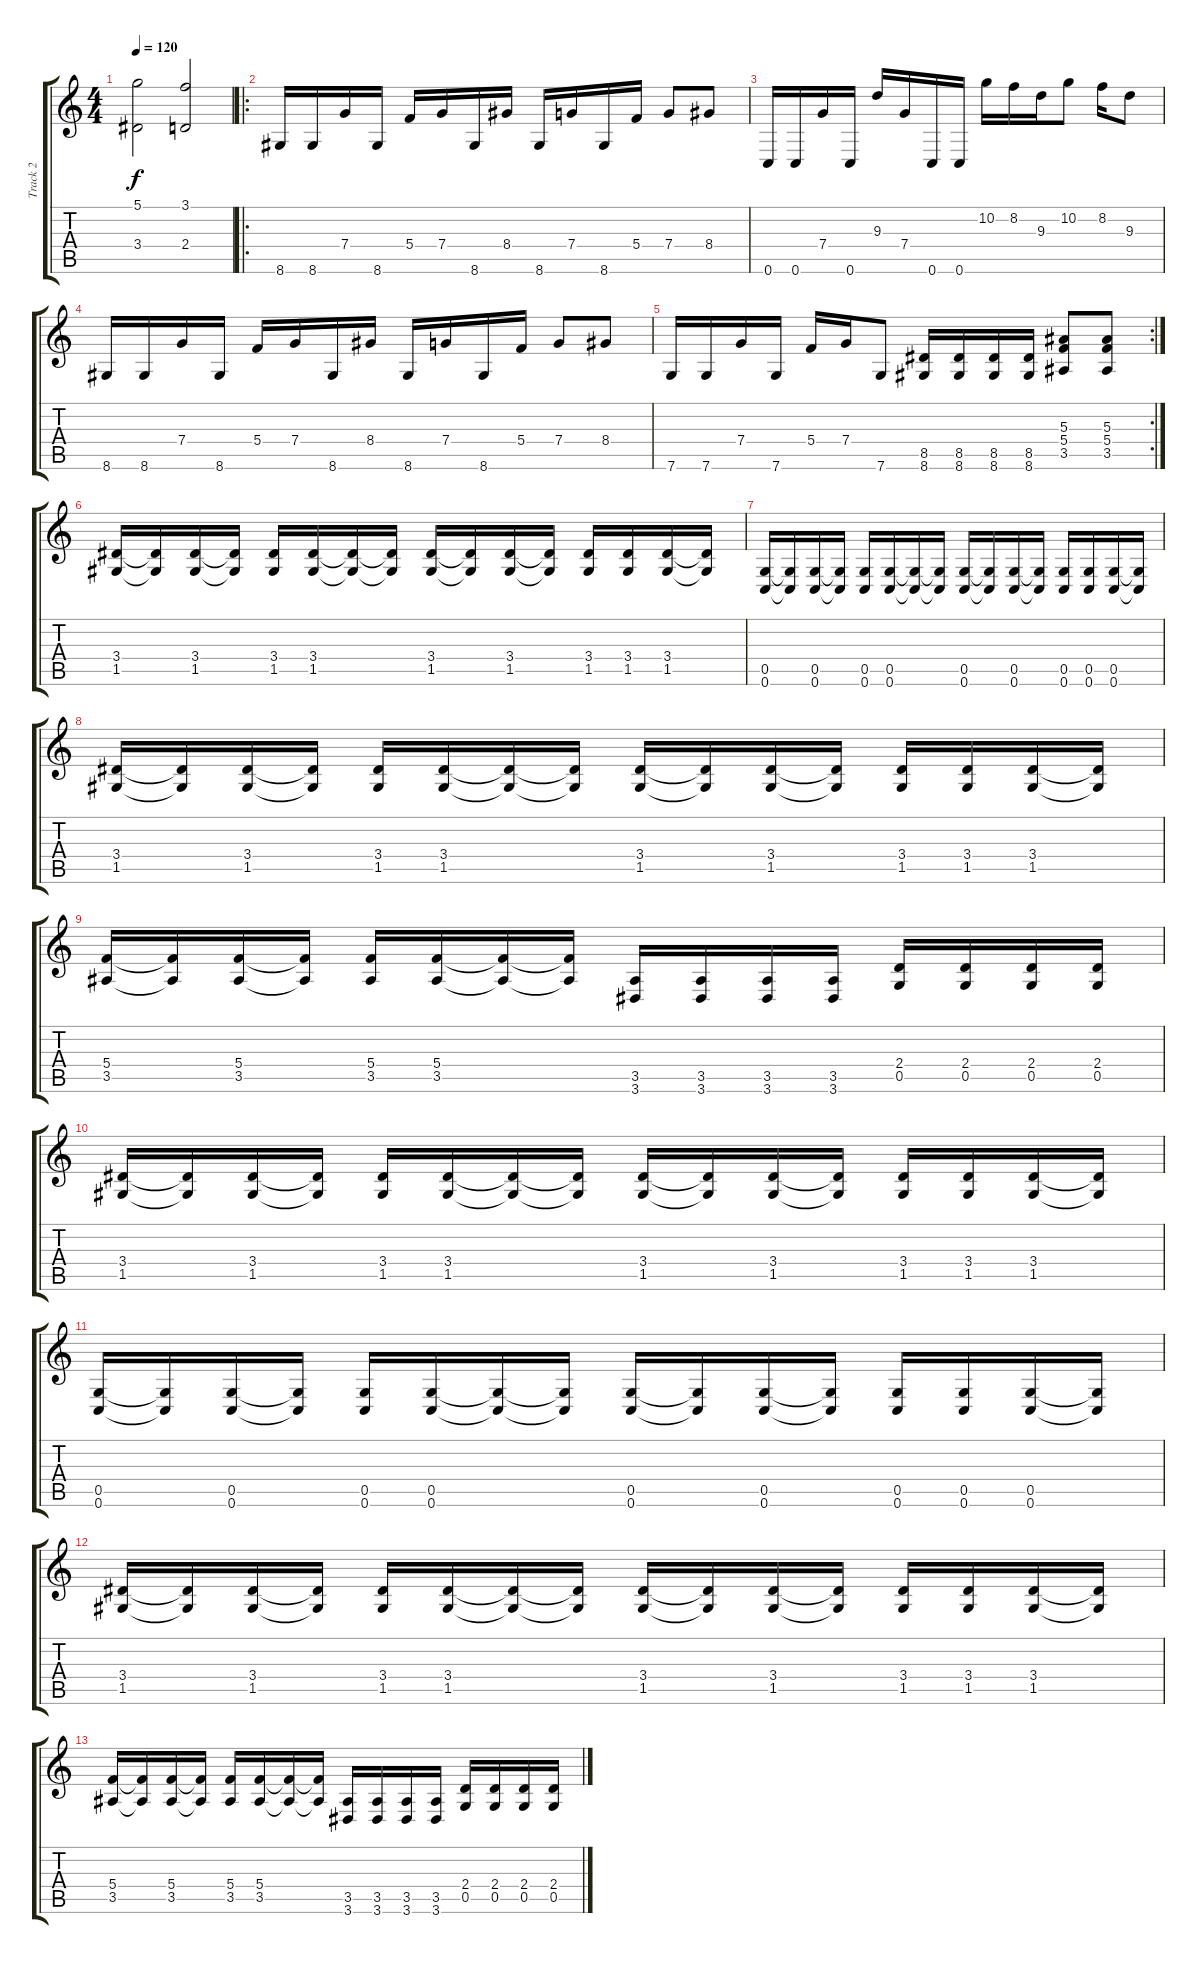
\track ("Track 2" "Track 2") {instrument distortionguitar}
\staff {score tabs}
\tuning (D4 A3 F3 C3 G2 C2) {hide}
\ts (4 4)
\tempo 120
\clef g2
\ks c
(5.1 3.4).2{dy f instrument distortionguitar} (3.1 2.4).2 |
\ro
8.6.16 8.6.16 7.4.16 8.6.16 5.4.16 7.4.16 8.6.16 8.4.16 8.6.16 7.4.16 8.6.16 5.4.16 7.4.8 8.4.8 |
0.6.16 0.6.16 7.4.16 0.6.16 9.3.16 7.4.16 0.6.16 0.6.16 10.2.16 8.2.16 9.3.16 10.2.8 8.2.16 9.3.8 |
8.6.16 8.6.16 7.4.16 8.6.16 5.4.16 7.4.16 8.6.16 8.4.16 8.6.16 7.4.16 8.6.16 5.4.16 7.4.8 8.4.8 |
\rc 2
7.6.16 7.6.16 7.4.16 7.6.16 5.4.16 7.4.16 7.6.8 (8.5 8.6).16 (8.5 8.6).16 (8.5 8.6).16 (8.5 8.6).16 (5.3 5.4 3.5).8 (5.3 5.4 3.5).8 |
(3.4 1.5).16 (3.4{t} 1.5{t}).16 (3.4 1.5).16 (3.4{t} 1.5{t}).16 (3.4 1.5).16 (3.4 1.5).16 (3.4{t} 1.5{t}).16 (3.4{t} 1.5{t}).16 (3.4 1.5).16 (3.4{t} 1.5{t}).16 (3.4 1.5).16 (3.4{t} 1.5{t}).16 (3.4 1.5).16 (3.4 1.5).16 (3.4 1.5).16 (3.4{t} 1.5{t}).16 |
(0.5 0.6).16 (0.5{t} 0.6{t}).16 (0.5 0.6).16 (0.5{t} 0.6{t}).16 (0.5 0.6).16 (0.5 0.6).16 (0.5{t} 0.6{t}).16 (0.5{t} 0.6{t}).16 (0.5 0.6).16 (0.5{t} 0.6{t}).16 (0.5 0.6).16 (0.5{t} 0.6{t}).16 (0.5 0.6).16 (0.5 0.6).16 (0.5 0.6).16 (0.5{t} 0.6{t}).16 |
(3.4 1.5).16 (3.4{t} 1.5{t}).16 (3.4 1.5).16 (3.4{t} 1.5{t}).16 (3.4 1.5).16 (3.4 1.5).16 (3.4{t} 1.5{t}).16 (3.4{t} 1.5{t}).16 (3.4 1.5).16 (3.4{t} 1.5{t}).16 (3.4 1.5).16 (3.4{t} 1.5{t}).16 (3.4 1.5).16 (3.4 1.5).16 (3.4 1.5).16 (3.4{t} 1.5{t}).16 |
(5.4 3.5).16 (5.4{t} 3.5{t}).16 (5.4 3.5).16 (5.4{t} 3.5{t}).16 (5.4 3.5).16 (5.4 3.5).16 (5.4{t} 3.5{t}).16 (5.4{t} 3.5{t}).16 (3.5 3.6).16 (3.5 3.6).16 (3.5 3.6).16 (3.5 3.6).16 (2.4 0.5).16 (2.4 0.5).16 (2.4 0.5).16 (2.4 0.5).16 |
(3.4 1.5).16 (3.4{t} 1.5{t}).16 (3.4 1.5).16 (3.4{t} 1.5{t}).16 (3.4 1.5).16 (3.4 1.5).16 (3.4{t} 1.5{t}).16 (3.4{t} 1.5{t}).16 (3.4 1.5).16 (3.4{t} 1.5{t}).16 (3.4 1.5).16 (3.4{t} 1.5{t}).16 (3.4 1.5).16 (3.4 1.5).16 (3.4 1.5).16 (3.4{t} 1.5{t}).16 |
(0.5 0.6).16 (0.5{t} 0.6{t}).16 (0.5 0.6).16 (0.5{t} 0.6{t}).16 (0.5 0.6).16 (0.5 0.6).16 (0.5{t} 0.6{t}).16 (0.5{t} 0.6{t}).16 (0.5 0.6).16 (0.5{t} 0.6{t}).16 (0.5 0.6).16 (0.5{t} 0.6{t}).16 (0.5 0.6).16 (0.5 0.6).16 (0.5 0.6).16 (0.5{t} 0.6{t}).16 |
(3.4 1.5).16 (3.4{t} 1.5{t}).16 (3.4 1.5).16 (3.4{t} 1.5{t}).16 (3.4 1.5).16 (3.4 1.5).16 (3.4{t} 1.5{t}).16 (3.4{t} 1.5{t}).16 (3.4 1.5).16 (3.4{t} 1.5{t}).16 (3.4 1.5).16 (3.4{t} 1.5{t}).16 (3.4 1.5).16 (3.4 1.5).16 (3.4 1.5).16 (3.4{t} 1.5{t}).16 |
(5.4 3.5).16 (5.4{t} 3.5{t}).16 (5.4 3.5).16 (5.4{t} 3.5{t}).16 (5.4 3.5).16 (5.4 3.5).16 (5.4{t} 3.5{t}).16 (5.4{t} 3.5{t}).16 (3.5 3.6).16 (3.5 3.6).16 (3.5 3.6).16 (3.5 3.6).16 (2.4 0.5).16 (2.4 0.5).16 (2.4 0.5).16 (2.4 0.5).16
